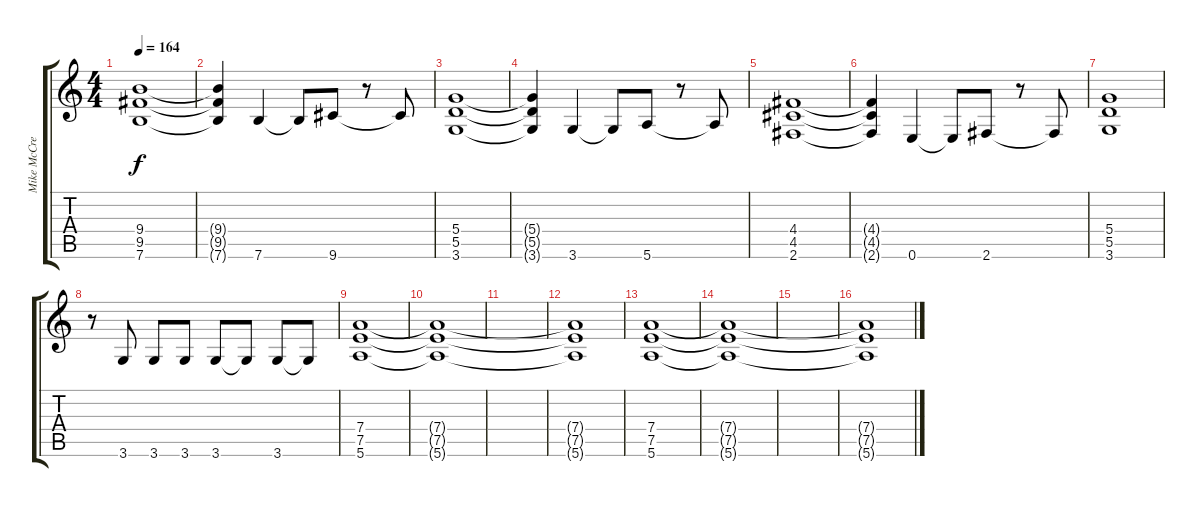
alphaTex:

\track ("Mike McCready" "Mike McCre") {instrument distortionguitar}
\staff {score tabs}
\tuning (E4 B3 G3 D3 A2 E2) {hide}
\ts (4 4)
\tempo 164
\clef g2
\ks c
(9.4 9.5 7.6).1{dy f} |
(9.4{t} 9.5{t} 7.6{t}).4 7.6.4 7.6{t}.8 9.6.8 r.8 9.6{t}.8 |
(5.4 5.5 3.6).1 |
(5.4{t} 5.5{t} 3.6{t}).4 3.6.4 3.6{t}.8 5.6.8 r.8 5.6{t}.8 |
(4.4 4.5 2.6).1 |
(4.4{t} 4.5{t} 2.6{t}).4 0.6.4 0.6{t}.8 2.6.8 r.8 2.6{t}.8 |
(5.4 5.5 3.6).1 |
r.8 3.6.8 3.6.8 3.6.8 3.6.8 3.6{t}.8 3.6.8 3.6{t}.8 |
(7.4 7.5 5.6).1 |
(7.4{t} 7.5{t} 5.6{t}).1 |
|
(7.4{t} 7.5{t} 5.6{t}).1 |
(7.4 7.5 5.6).1 |
(7.4{t} 7.5{t} 5.6{t}).1 |
|
(7.4{t} 7.5{t} 5.6{t}).1
